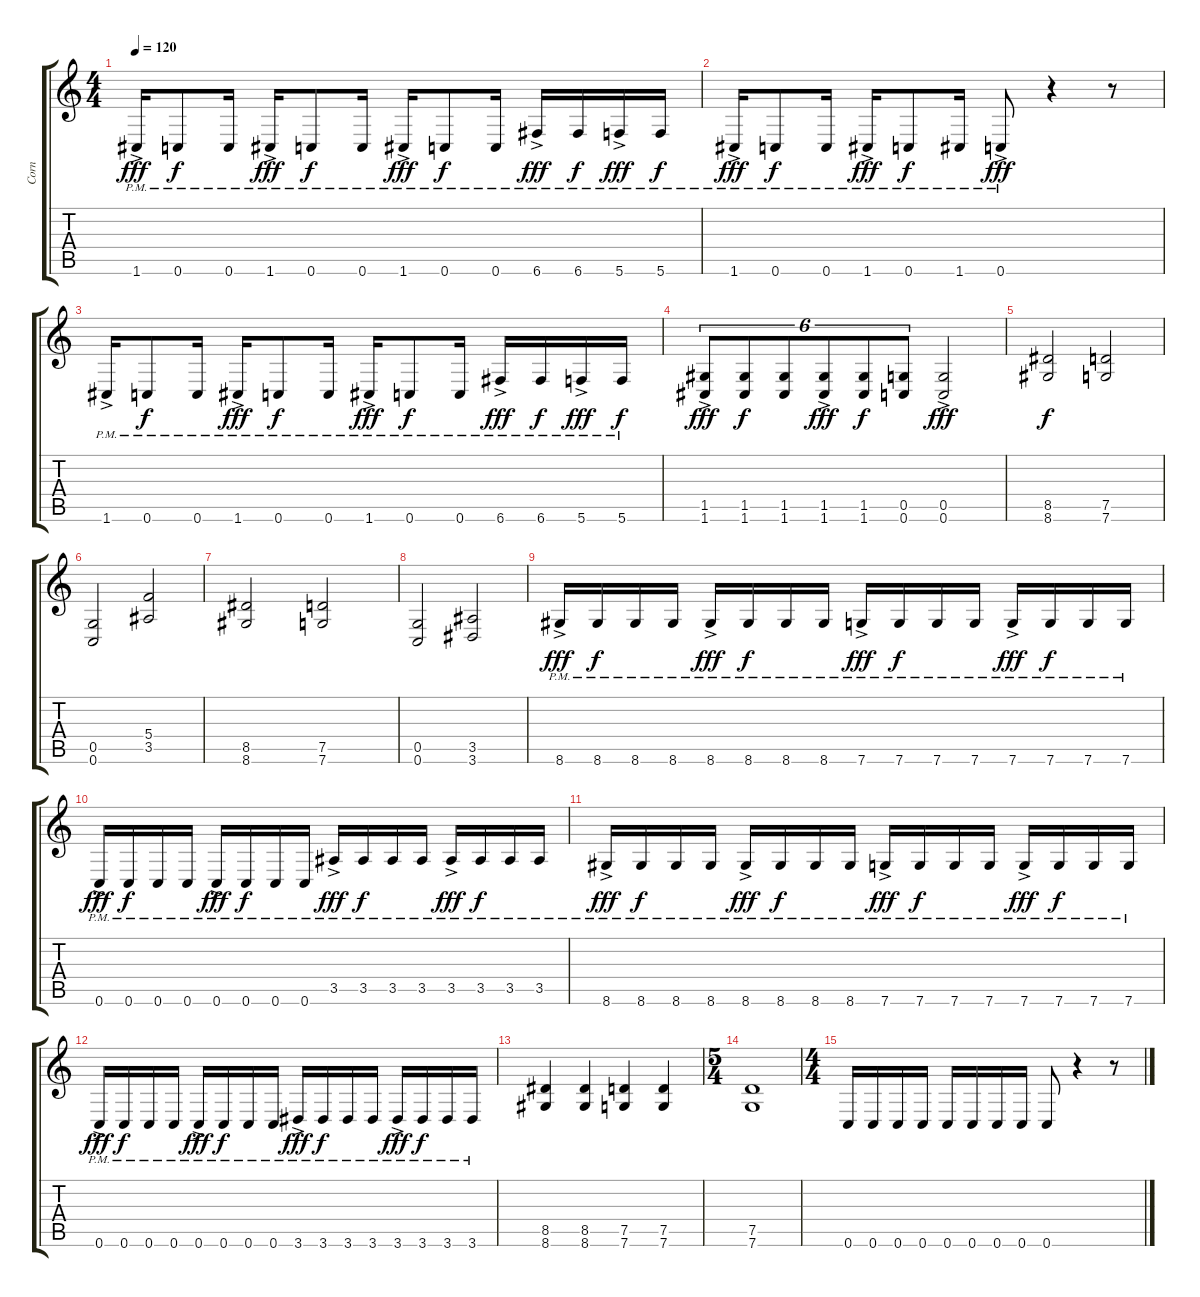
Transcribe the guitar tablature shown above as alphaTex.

\track ("Corn" "Corn") {instrument distortionguitar}
\staff {score tabs}
\tuning (D4 A3 F3 C3 G2 C2) {hide}
\ts (4 4)
\tempo 120
\clef g2
\ks c
1.6{ac pm}.16{dy fff} 0.6{pm}.8{dy f} 0.6{pm}.16 1.6{ac pm}.16{dy fff} 0.6{pm}.8{dy f} 0.6{pm}.16 1.6{ac pm}.16{dy fff} 0.6{pm}.8{dy f} 0.6{pm}.16 6.6{ac pm}.16{dy fff} 6.6{pm}.16{dy f} 5.6{ac pm}.16{dy fff} 5.6{pm}.16{dy f} |
1.6{ac pm}.16{dy fff} 0.6{pm}.8{dy f} 0.6{pm}.16 1.6{ac pm}.16{dy fff} 0.6{pm}.8{dy f} 1.6{pm}.16 0.6{ac pm}.8{dy fff} r.4 r.8 |
1.6{ac pm}.16 0.6{pm}.8{dy f} 0.6{pm}.16 1.6{ac pm}.16{dy fff} 0.6{pm}.8{dy f} 0.6{pm}.16 1.6{ac pm}.16{dy fff} 0.6{pm}.8{dy f} 0.6{pm}.16 6.6{ac pm}.16{dy fff} 6.6{pm}.16{dy f} 5.6{ac pm}.16{dy fff} 5.6{pm}.16{dy f} |
(1.5 1.6{ac}).8{tu (6 4) dy fff} (1.5 1.6).8{tu (6 4) dy f} (1.5 1.6).8{tu (6 4)} (1.5 1.6{ac}).8{tu (6 4) dy fff} (1.5 1.6).8{tu (6 4) dy f} (0.5 0.6).8{tu (6 4)} (0.5 0.6{ac}).2{dy fff} |
(8.5 8.6).2{dy f} (7.5 7.6).2 |
(0.5 0.6).2 (5.4 3.5).2 |
(8.5 8.6).2 (7.5 7.6).2 |
(0.5 0.6).2 (3.5 3.6).2 |
8.6{ac pm}.16{dy fff} 8.6{pm}.16{dy f} 8.6{pm}.16 8.6{pm}.16 8.6{ac pm}.16{dy fff} 8.6{pm}.16{dy f} 8.6{pm}.16 8.6{pm}.16 7.6{ac pm}.16{dy fff} 7.6{pm}.16{dy f} 7.6{pm}.16 7.6{pm}.16 7.6{ac pm}.16{dy fff} 7.6{pm}.16{dy f} 7.6{pm}.16 7.6{pm}.16 |
0.6{ac pm}.16{dy fff} 0.6{pm}.16{dy f} 0.6{pm}.16 0.6{pm}.16 0.6{ac pm}.16{dy fff} 0.6{pm}.16{dy f} 0.6{pm}.16 0.6{pm}.16 3.5{ac pm}.16{dy fff} 3.5{pm}.16{dy f} 3.5{pm}.16 3.5{pm}.16 3.5{ac pm}.16{dy fff} 3.5{pm}.16{dy f} 3.5{pm}.16 3.5{pm}.16 |
8.6{ac pm}.16{dy fff} 8.6{pm}.16{dy f} 8.6{pm}.16 8.6{pm}.16 8.6{ac pm}.16{dy fff} 8.6{pm}.16{dy f} 8.6{pm}.16 8.6{pm}.16 7.6{ac pm}.16{dy fff} 7.6{pm}.16{dy f} 7.6{pm}.16 7.6{pm}.16 7.6{ac pm}.16{dy fff} 7.6{pm}.16{dy f} 7.6{pm}.16 7.6{pm}.16 |
0.6{ac pm}.16{dy fff} 0.6{pm}.16{dy f} 0.6{pm}.16 0.6{pm}.16 0.6{ac pm}.16{dy fff} 0.6{pm}.16{dy f} 0.6{pm}.16 0.6{pm}.16 3.6{ac pm}.16{dy fff} 3.6{pm}.16{dy f} 3.6{pm}.16 3.6{pm}.16 3.6{ac pm}.16{dy fff} 3.6{pm}.16{dy f} 3.6{pm}.16 3.6{pm}.16 |
(8.5 8.6).4 (8.5 8.6).4 (7.5 7.6).4 (7.5 7.6).4 |
\ts (5 4)
(7.5 7.6).1 |
\ts (4 4)
0.6.16 0.6.16 0.6.16 0.6.16 0.6.16 0.6.16 0.6.16 0.6.16 0.6.8 r.4 r.8
